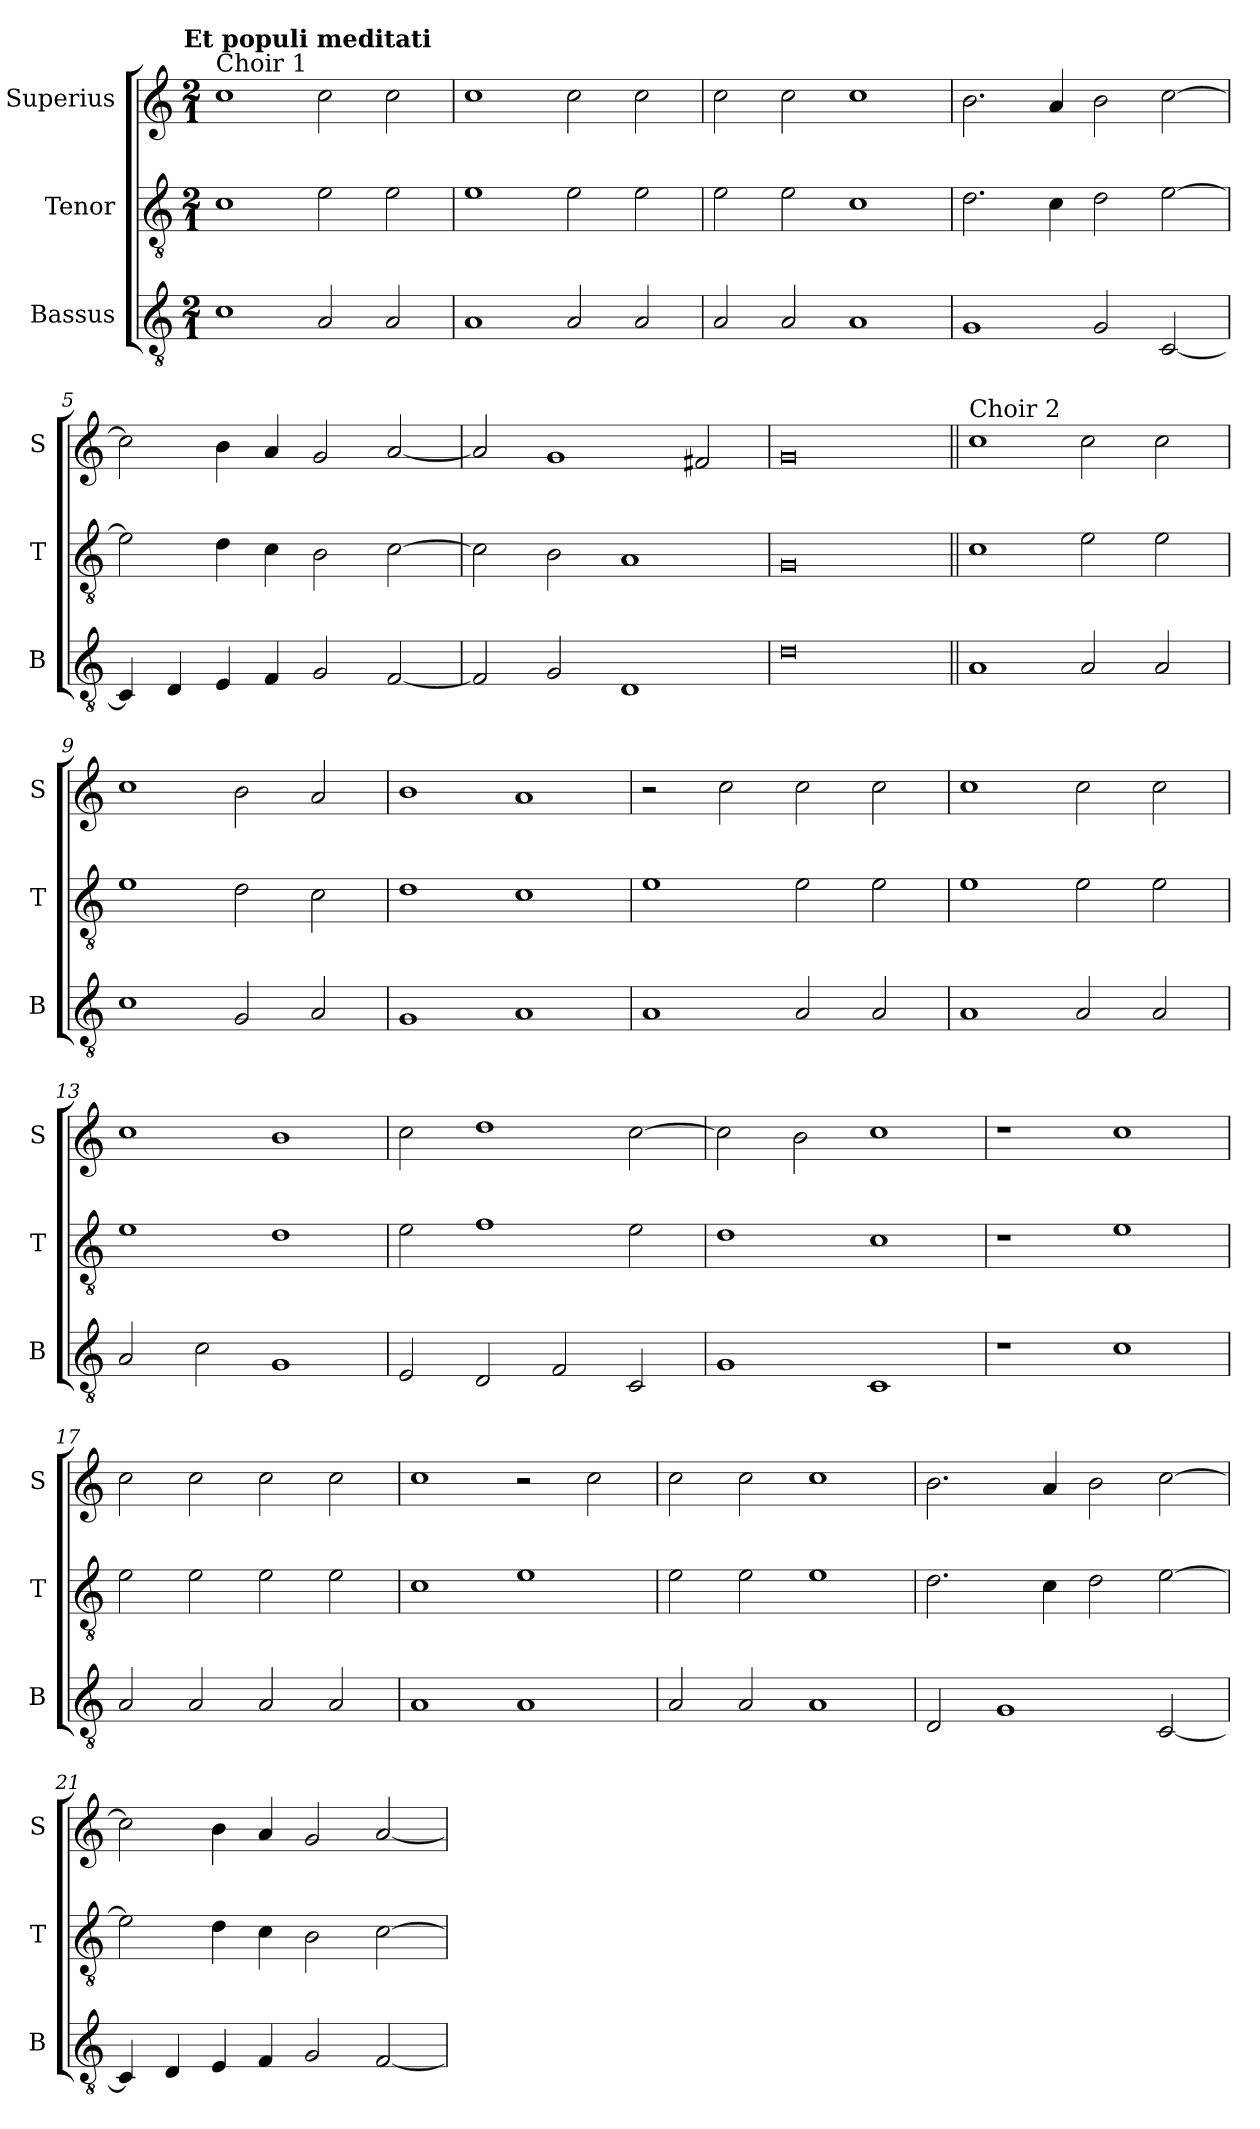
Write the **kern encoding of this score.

**kern	**kern	**kern
*part3	*part2	*part1
*staff3	*staff2	*staff1
*I"Bassus	*I"Tenor	*I"Superius
*I'B	*I'T	*I'S
*clefGv2	*clefGv2	*clefG2
*k[]	*k[]	*k[]
!!LO:TX:omd:t=Et populi meditati
*M2/1	*M2/1	*M2/1
=1	=1	=1
!	!	!LO:TX:a:t=Choir 1
1c	1c	1cc
2A/	2e\	2cc\
2A/	2e\	2cc\
=2	=2	=2
1A	1e	1cc
2A/	2e\	2cc\
2A/	2e\	2cc\
=3	=3	=3
2A/	2e\	2cc\
2A/	2e\	2cc\
1A	1c	1cc
=4	=4	=4
1G	2.d\	2.b\
.	4c\	4a/
2G/	2d\	2b\
[2C/	[2e\	[2cc\
=5	=5	=5
4C/]	2e\]	2cc\]
4D/	.	.
4E/	4d\	4b\
4F/	4c\	4a/
2G/	2B\	2g/
[2F/	[2c\	[2a/
=6	=6	=6
2F/]	2c\]	2a/]
2G/	2B\	1g
1D	1A	.
.	.	2f#X/
=7	=7	=7
0d	0G	0g
=8||	=8||	=8||
!	!	!LO:TX:a:t=Choir 2
1A	1c	1cc
2A/	2e\	2cc\
2A/	2e\	2cc\
=9	=9	=9
1c	1e	1cc
2G/	2d\	2b\
2A/	2c\	2a/
=10	=10	=10
1G	1d	1b
1A	1c	1a
=11	=11	=11
1A	1e	2r
.	.	2cc\
2A/	2e\	2cc\
2A/	2e\	2cc\
=12	=12	=12
1A	1e	1cc
2A/	2e\	2cc\
2A/	2e\	2cc\
=13	=13	=13
2A/	1e	1cc
2c\	.	.
1G	1d	1b
=14	=14	=14
2E/	2e\	2cc\
2D/	1f	1dd
2F/	.	.
2C/	2e\	[2cc\
=15	=15	=15
1G	1d	2cc\]
.	.	2b\
1C	1c	1cc
=16	=16	=16
1r	1r	1r
1c	1e	1cc
=17	=17	=17
2A/	2e\	2cc\
2A/	2e\	2cc\
2A/	2e\	2cc\
2A/	2e\	2cc\
=18	=18	=18
1A	1c	1cc
1A	1e	2r
.	.	2cc\
=19	=19	=19
2A/	2e\	2cc\
2A/	2e\	2cc\
1A	1e	1cc
=20	=20	=20
2D/	2.d\	2.b\
1G	.	.
.	4c\	4a/
.	2d\	2b\
[2C/	[2e\	[2cc\
=21	=21	=21
4C/]	2e\]	2cc\]
4D/	.	.
4E/	4d\	4b\
4F/	4c\	4a/
2G/	2B\	2g/
[2F/	[2c\	[2a/
=	=	=
*-	*-	*-
